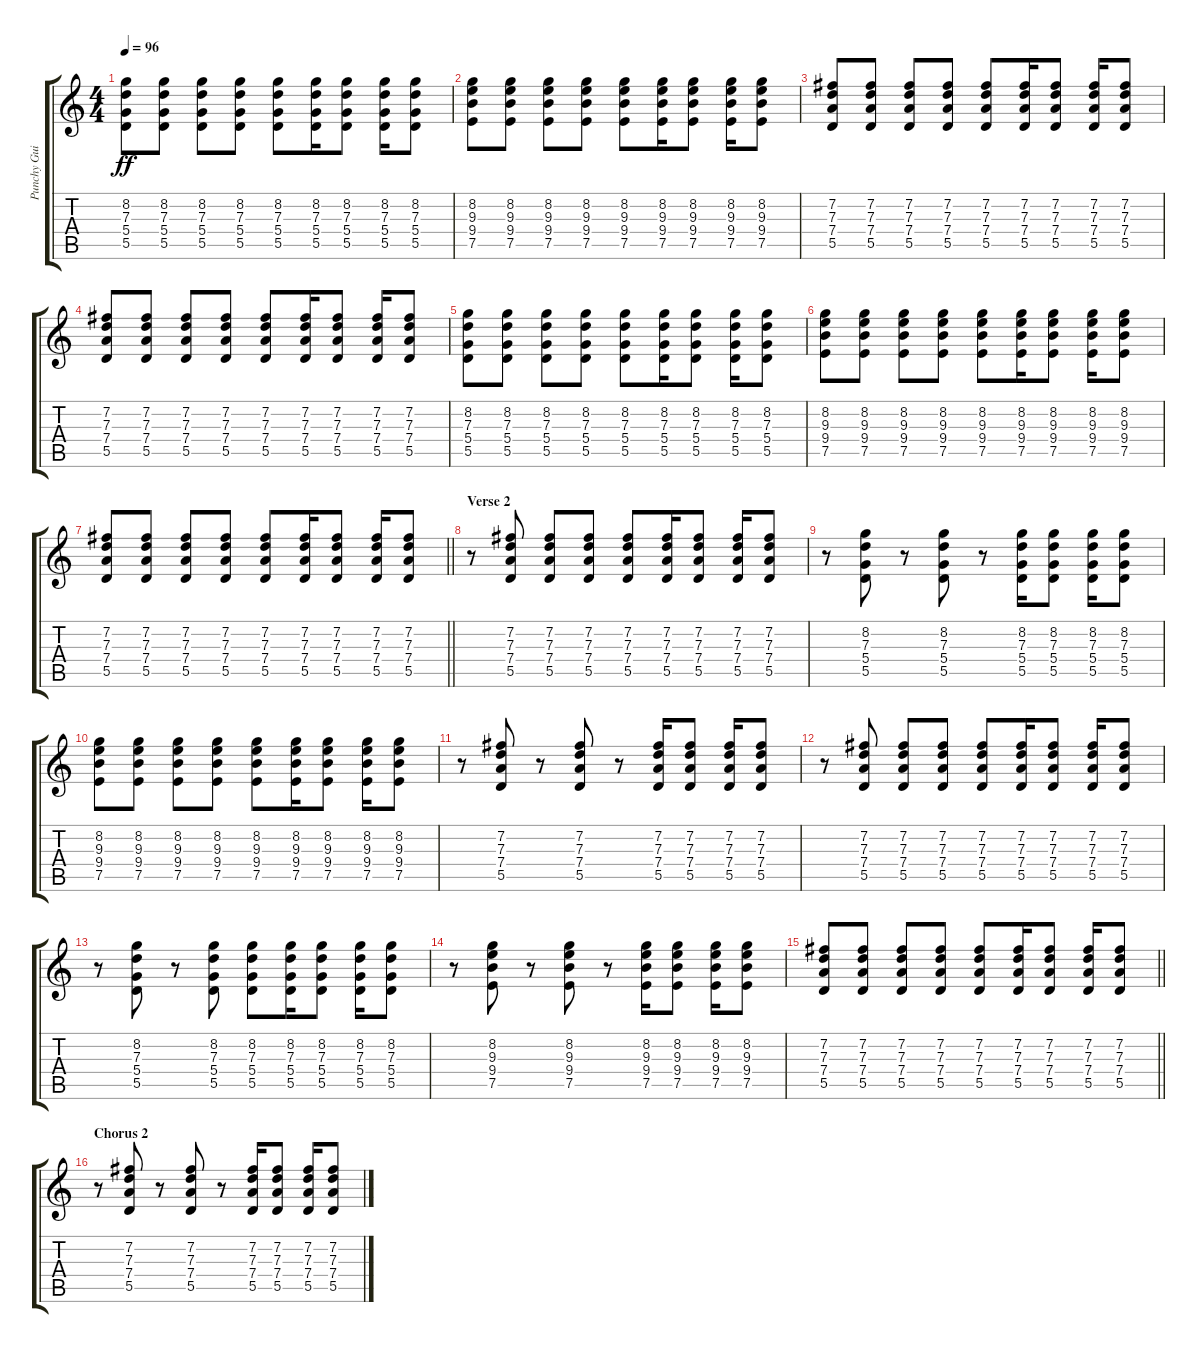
\track ("Punchy Guitar" "Punchy Gui") {instrument electricguitarclean}
\staff {score tabs}
\tuning (E4 B3 G3 D3 A2 E2) {hide}
\ts (4 4)
\tempo 96
\clef g2
\ks c
(8.2 7.3 5.4 5.5).8{dy ff} (8.2 7.3 5.4 5.5).8 (8.2 7.3 5.4 5.5).8 (8.2 7.3 5.4 5.5).8 (8.2 7.3 5.4 5.5).8 (8.2 7.3 5.4 5.5).16 (8.2 7.3 5.4 5.5).8 (8.2 7.3 5.4 5.5).16 (8.2 7.3 5.4 5.5).8 |
(8.2 9.3 9.4 7.5).8 (8.2 9.3 9.4 7.5).8 (8.2 9.3 9.4 7.5).8 (8.2 9.3 9.4 7.5).8 (8.2 9.3 9.4 7.5).8 (8.2 9.3 9.4 7.5).16 (8.2 9.3 9.4 7.5).8 (8.2 9.3 9.4 7.5).16 (8.2 9.3 9.4 7.5).8 |
(7.2 7.3 7.4 5.5).8 (7.2 7.3 7.4 5.5).8 (7.2 7.3 7.4 5.5).8 (7.2 7.3 7.4 5.5).8 (7.2 7.3 7.4 5.5).8 (7.2 7.3 7.4 5.5).16 (7.2 7.3 7.4 5.5).8 (7.2 7.3 7.4 5.5).16 (7.2 7.3 7.4 5.5).8 |
(7.2 7.3 7.4 5.5).8 (7.2 7.3 7.4 5.5).8 (7.2 7.3 7.4 5.5).8 (7.2 7.3 7.4 5.5).8 (7.2 7.3 7.4 5.5).8 (7.2 7.3 7.4 5.5).16 (7.2 7.3 7.4 5.5).8 (7.2 7.3 7.4 5.5).16 (7.2 7.3 7.4 5.5).8 |
(8.2 7.3 5.4 5.5).8 (8.2 7.3 5.4 5.5).8 (8.2 7.3 5.4 5.5).8 (8.2 7.3 5.4 5.5).8 (8.2 7.3 5.4 5.5).8 (8.2 7.3 5.4 5.5).16 (8.2 7.3 5.4 5.5).8 (8.2 7.3 5.4 5.5).16 (8.2 7.3 5.4 5.5).8 |
(8.2 9.3 9.4 7.5).8 (8.2 9.3 9.4 7.5).8 (8.2 9.3 9.4 7.5).8 (8.2 9.3 9.4 7.5).8 (8.2 9.3 9.4 7.5).8 (8.2 9.3 9.4 7.5).16 (8.2 9.3 9.4 7.5).8 (8.2 9.3 9.4 7.5).16 (8.2 9.3 9.4 7.5).8 |
\barLineRight lightlight
(7.2 7.3 7.4 5.5).8 (7.2 7.3 7.4 5.5).8 (7.2 7.3 7.4 5.5).8 (7.2 7.3 7.4 5.5).8 (7.2 7.3 7.4 5.5).8 (7.2 7.3 7.4 5.5).16 (7.2 7.3 7.4 5.5).8 (7.2 7.3 7.4 5.5).16 (7.2 7.3 7.4 5.5).8 |
\section ("" "Verse 2")
r.8 (7.2 7.3 7.4 5.5).8 (7.2 7.3 7.4 5.5).8 (7.2 7.3 7.4 5.5).8 (7.2 7.3 7.4 5.5).8 (7.2 7.3 7.4 5.5).16 (7.2 7.3 7.4 5.5).8 (7.2 7.3 7.4 5.5).16 (7.2 7.3 7.4 5.5).8 |
r.8 (8.2 7.3 5.4 5.5).8 r.8 (8.2 7.3 5.4 5.5).8 r.8 (8.2 7.3 5.4 5.5).16 (8.2 7.3 5.4 5.5).8 (8.2 7.3 5.4 5.5).16 (8.2 7.3 5.4 5.5).8 |
(8.2 9.3 9.4 7.5).8 (8.2 9.3 9.4 7.5).8 (8.2 9.3 9.4 7.5).8 (8.2 9.3 9.4 7.5).8 (8.2 9.3 9.4 7.5).8 (8.2 9.3 9.4 7.5).16 (8.2 9.3 9.4 7.5).8 (8.2 9.3 9.4 7.5).16 (8.2 9.3 9.4 7.5).8 |
r.8 (7.2 7.3 7.4 5.5).8 r.8 (7.2 7.3 7.4 5.5).8 r.8 (7.2 7.3 7.4 5.5).16 (7.2 7.3 7.4 5.5).8 (7.2 7.3 7.4 5.5).16 (7.2 7.3 7.4 5.5).8 |
r.8 (7.2 7.3 7.4 5.5).8 (7.2 7.3 7.4 5.5).8 (7.2 7.3 7.4 5.5).8 (7.2 7.3 7.4 5.5).8 (7.2 7.3 7.4 5.5).16 (7.2 7.3 7.4 5.5).8 (7.2 7.3 7.4 5.5).16 (7.2 7.3 7.4 5.5).8 |
r.8 (8.2 7.3 5.4 5.5).8 r.8 (8.2 7.3 5.4 5.5).8 (8.2 7.3 5.4 5.5).8 (8.2 7.3 5.4 5.5).16 (8.2 7.3 5.4 5.5).8 (8.2 7.3 5.4 5.5).16 (8.2 7.3 5.4 5.5).8 |
r.8 (8.2 9.3 9.4 7.5).8 r.8 (8.2 9.3 9.4 7.5).8 r.8 (8.2 9.3 9.4 7.5).16 (8.2 9.3 9.4 7.5).8 (8.2 9.3 9.4 7.5).16 (8.2 9.3 9.4 7.5).8 |
\barLineRight lightlight
(7.2 7.3 7.4 5.5).8 (7.2 7.3 7.4 5.5).8 (7.2 7.3 7.4 5.5).8 (7.2 7.3 7.4 5.5).8 (7.2 7.3 7.4 5.5).8 (7.2 7.3 7.4 5.5).16 (7.2 7.3 7.4 5.5).8 (7.2 7.3 7.4 5.5).16 (7.2 7.3 7.4 5.5).8 |
\section ("" "Chorus 2")
r.8 (7.2 7.3 7.4 5.5).8 r.8 (7.2 7.3 7.4 5.5).8 r.8 (7.2 7.3 7.4 5.5).16 (7.2 7.3 7.4 5.5).8 (7.2 7.3 7.4 5.5).16 (7.2 7.3 7.4 5.5).8
